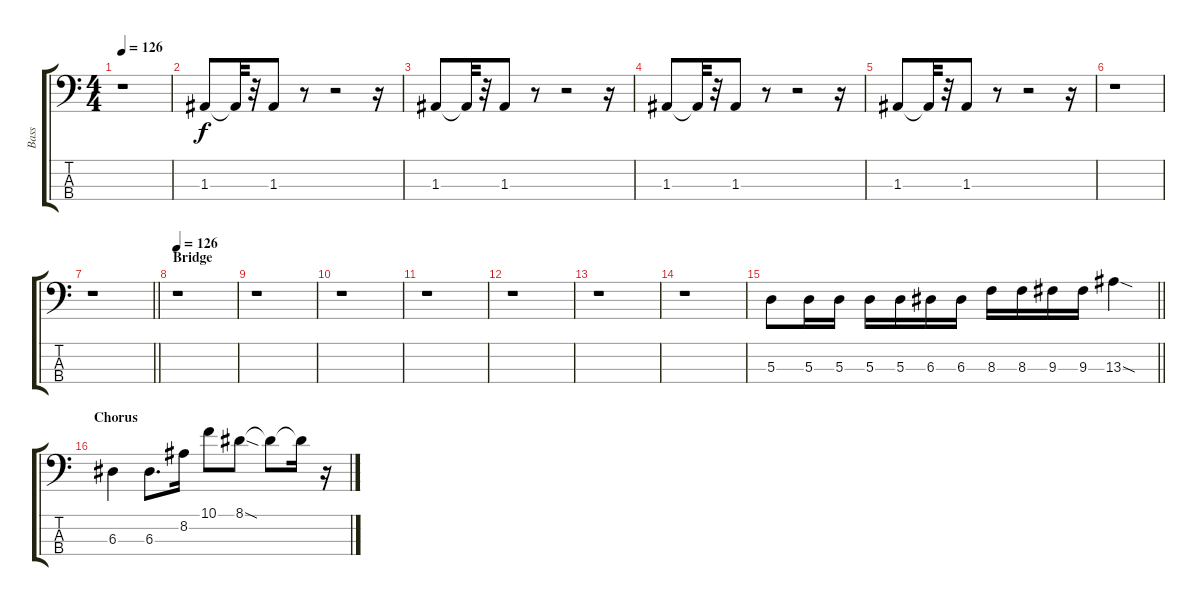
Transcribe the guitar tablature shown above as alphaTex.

\track ("Bass" "Bass") {instrument electricbassfinger}
\staff {score tabs}
\tuning (G2 D2 A1 E1) {hide}
\ts (4 4)
\tempo 126
\clef f4
\ks c
r.1{dy f} |
1.3.8 1.3{t}.32 r.32 1.3.8 r.8 r.2 r.16 |
1.3.8 1.3{t}.32 r.32 1.3.8 r.8 r.2 r.16 |
1.3.8 1.3{t}.32 r.32 1.3.8 r.8 r.2 r.16 |
1.3.8 1.3{t}.32 r.32 1.3.8 r.8 r.2 r.16 |
r.1 |
\barLineRight lightlight
r.1 |
\section ("" "Bridge")
\tempo 126
r.1 |
r.1 |
r.1 |
r.1 |
r.1 |
r.1 |
r.1 |
\barLineRight lightlight
5.3.8 5.3.16 5.3.16 5.3.16 5.3.16 6.3.16 6.3.16 8.3.16 8.3.16 9.3.16 9.3.16 13.3{sod}.4 |
\section ("" "Chorus")
6.3.4 6.3.8{d} 8.2.16 10.1.8 8.1{sod}.8 8.1{t}.8 8.1{t}.16 r.16
